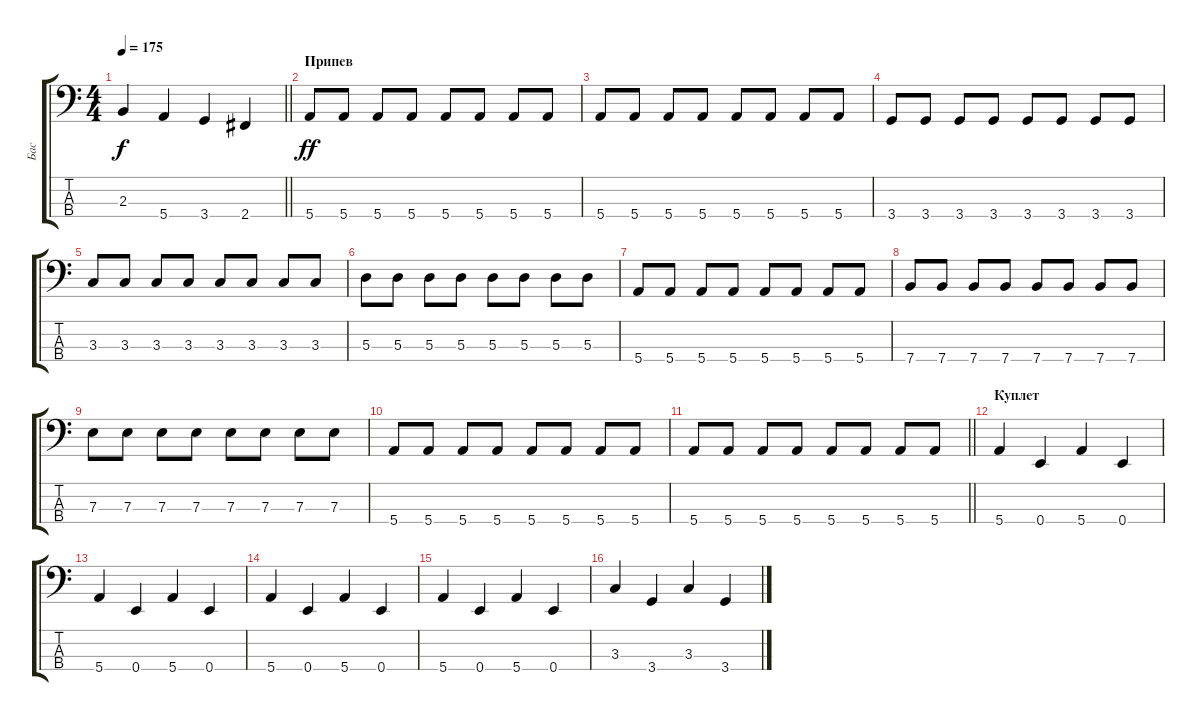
\track ("Бас" "Бас") {instrument electricbassfinger}
\staff {score tabs}
\tuning (G2 D2 A1 E1) {hide}
\ts (4 4)
\tempo 175
\clef f4
\barLineRight lightlight
\ks c
2.3.4{dy f} 5.4.4 3.4.4 2.4.4 |
\section ("" "Припев")
5.4.8{dy ff} 5.4.8 5.4.8 5.4.8 5.4.8 5.4.8 5.4.8 5.4.8 |
5.4.8 5.4.8 5.4.8 5.4.8 5.4.8 5.4.8 5.4.8 5.4.8 |
3.4.8 3.4.8 3.4.8 3.4.8 3.4.8 3.4.8 3.4.8 3.4.8 |
3.3.8 3.3.8 3.3.8 3.3.8 3.3.8 3.3.8 3.3.8 3.3.8 |
5.3.8 5.3.8 5.3.8 5.3.8 5.3.8 5.3.8 5.3.8 5.3.8 |
5.4.8 5.4.8 5.4.8 5.4.8 5.4.8 5.4.8 5.4.8 5.4.8 |
7.4.8 7.4.8 7.4.8 7.4.8 7.4.8 7.4.8 7.4.8 7.4.8 |
7.3.8 7.3.8 7.3.8 7.3.8 7.3.8 7.3.8 7.3.8 7.3.8 |
5.4.8 5.4.8 5.4.8 5.4.8 5.4.8 5.4.8 5.4.8 5.4.8 |
\barLineRight lightlight
5.4.8 5.4.8 5.4.8 5.4.8 5.4.8 5.4.8 5.4.8 5.4.8 |
\section ("" "Куплет")
5.4.4 0.4.4 5.4.4 0.4.4 |
5.4.4 0.4.4 5.4.4 0.4.4 |
5.4.4 0.4.4 5.4.4 0.4.4 |
5.4.4 0.4.4 5.4.4 0.4.4 |
3.3.4 3.4.4 3.3.4 3.4.4
